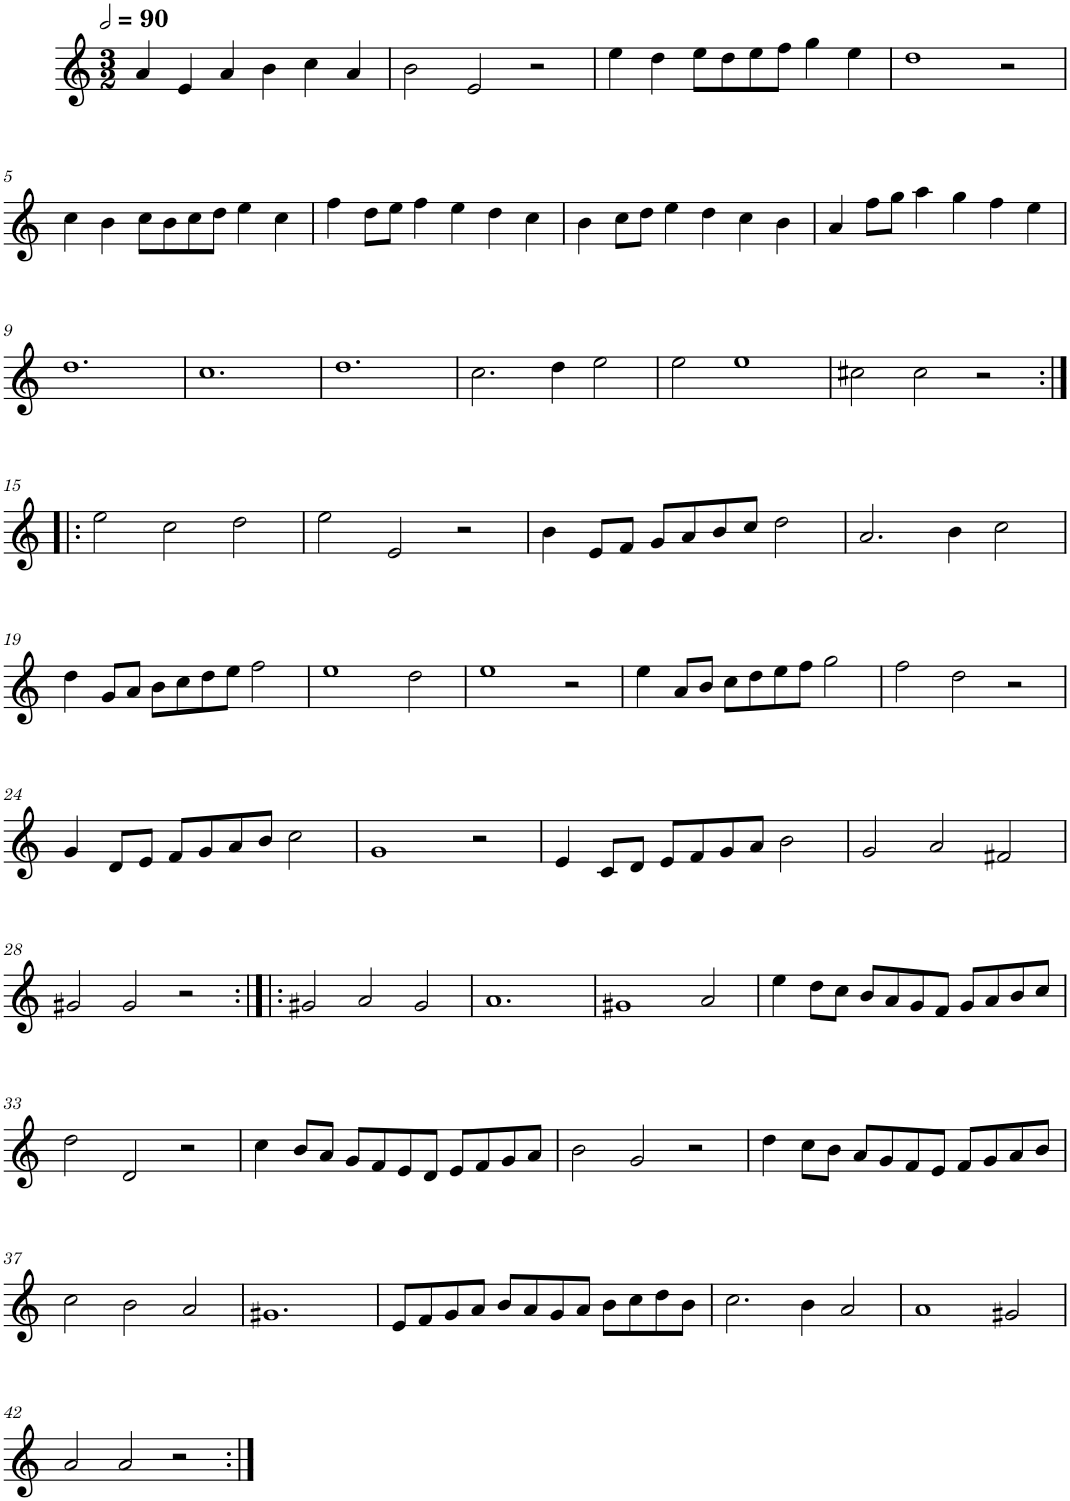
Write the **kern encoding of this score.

**kern
*part1
*staff1
*I"Cinq parties
*clefG2
*k[]
*M3/2
*MM180
=1
4a/
4e/
4a/
4b\
4cc\
4a/
=2
2b\
2e/
2r
=3
4ee\
4dd\
8ee\L
8dd\
8ee\
8ff\J
4gg\
4ee\
=4
1dd
2r
!!LO:LB:g=z
=5
4cc\
4b\
8cc\L
8b\
8cc\
8dd\J
4ee\
4cc\
=6
4ff\
8dd\L
8ee\J
4ff\
4ee\
4dd\
4cc\
=7
4b\
8cc\L
8dd\J
4ee\
4dd\
4cc\
4b\
=8
4a/
8ff\L
8gg\J
4aa\
4gg\
4ff\
4ee\
!!LO:LB:g=z
=9
1.dd
=10
1.cc
=11
1.dd
=12
2.cc\
4dd\
2ee\
=13
2ee\
1ee
=14
2cc#X\
2cc#\
2r
!!LO:LB:g=z
=15:|!|:
2ee\
2cc\
2dd\
=16
2ee\
2e/
2r
=17
4b\
8e/L
8f/J
8g/L
8a/
8b/
8cc/J
2dd\
=18
2.a/
4b\
2cc\
!!LO:LB:g=z
=19
4dd\
8g/L
8a/J
8b\L
8cc\
8dd\
8ee\J
2ff\
=20
1ee
2dd\
=21
1ee
2r
=22
4ee\
8a/L
8b/J
8cc\L
8dd\
8ee\
8ff\J
2gg\
=23
2ff\
2dd\
2r
!!LO:LB:g=z
=24
4g/
8d/L
8e/J
8f/L
8g/
8a/
8b/J
2cc\
=25
1g
2r
=26
4e/
8c/L
8d/J
8e/L
8f/
8g/
8a/J
2b\
=27
2g/
2a/
2f#X/
!!LO:LB:g=z
=28
2g#X/
2g#/
2r
=29:|!|:
2g#X/
2a/
2g#/
=30
1.a
=31
1g#X
2a/
=32
4ee\
8dd\L
8cc\J
8b/L
8a/
8g/
8f/J
8g/L
8a/
8b/
8cc/J
!!LO:LB:g=z
=33
2dd\
2d/
2r
=34
4cc\
8b/L
8a/J
8g/L
8f/
8e/
8d/J
8e/L
8f/
8g/
8a/J
=35
2b\
2g/
2r
=36
4dd\
8cc\L
8b\J
8a/L
8g/
8f/
8e/J
8f/L
8g/
8a/
8b/J
!!LO:LB:g=z
=37
2cc\
2b\
2a/
=38
1.g#X
=39
8e/L
8f/
8g/
8a/J
8b/L
8a/
8g/
8a/J
8b\L
8cc\
8dd\
8b\J
=40
2.cc\
4b\
2a/
=41
1a
2g#X/
!!LO:LB:g=z
=42
2a/
2a/
2r
=:|!
*-
